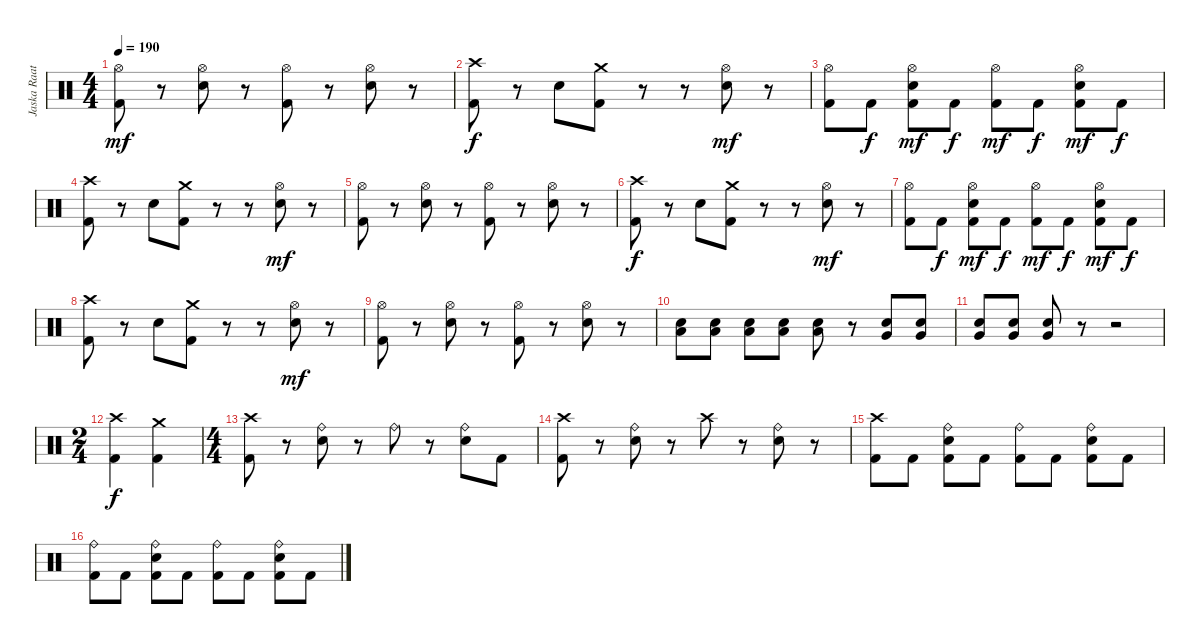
\track ("Jaska Raatikainen" "Jaska Raat") {instrument percussion}
\staff {score}
\articulation defaults
\ts (4 4)
\tempo 190
\clef neutral
\ks c
("Hi-Hat (open)" "Kick (hit) 2").8{dy mf} r.8 ("Hi-Hat (open)" "Snare (hit) 2").8 r.8 ("Hi-Hat (open)" "Kick (hit) 2").8 r.8 ("Hi-Hat (open)" "Snare (hit) 2").8 r.8 |
("Crash high (hit)" "Kick (hit) 2").8{dy f} r.8 "Snare (hit) 2".8 ("Crash medium (hit)" "Kick (hit) 2").8 r.8 r.8 ("Hi-Hat (open)" "Snare (hit) 2").8{dy mf} r.8 |
("Hi-Hat (open)" "Kick (hit) 2").8 "Kick (hit) 2".8{dy f} ("Hi-Hat (open)" "Snare (hit) 2" "Kick (hit) 2").8{dy mf} "Kick (hit) 2".8{dy f} ("Hi-Hat (open)" "Kick (hit) 2").8{dy mf} "Kick (hit) 2".8{dy f} ("Hi-Hat (open)" "Snare (hit) 2" "Kick (hit) 2").8{dy mf} "Kick (hit) 2".8{dy f} |
("Crash high (hit)" "Kick (hit) 2").8 r.8 "Snare (hit) 2".8 ("Crash medium (hit)" "Kick (hit) 2").8 r.8 r.8 ("Hi-Hat (open)" "Snare (hit) 2").8{dy mf} r.8 |
("Hi-Hat (open)" "Kick (hit) 2").8 r.8 ("Hi-Hat (open)" "Snare (hit) 2").8 r.8 ("Hi-Hat (open)" "Kick (hit) 2").8 r.8 ("Hi-Hat (open)" "Snare (hit) 2").8 r.8 |
("Crash high (hit)" "Kick (hit) 2").8{dy f} r.8 "Snare (hit) 2".8 ("Crash medium (hit)" "Kick (hit) 2").8 r.8 r.8 ("Hi-Hat (open)" "Snare (hit) 2").8{dy mf} r.8 |
("Hi-Hat (open)" "Kick (hit) 2").8 "Kick (hit) 2".8{dy f} ("Hi-Hat (open)" "Snare (hit) 2" "Kick (hit) 2").8{dy mf} "Kick (hit) 2".8{dy f} ("Hi-Hat (open)" "Kick (hit) 2").8{dy mf} "Kick (hit) 2".8{dy f} ("Hi-Hat (open)" "Snare (hit) 2" "Kick (hit) 2").8{dy mf} "Kick (hit) 2".8{dy f} |
("Crash high (hit)" "Kick (hit) 2").8 r.8 "Snare (hit) 2".8 ("Crash medium (hit)" "Kick (hit) 2").8 r.8 r.8 ("Hi-Hat (open)" "Snare (hit) 2").8{dy mf} r.8 |
("Hi-Hat (open)" "Kick (hit) 2").8 r.8 ("Hi-Hat (open)" "Snare (hit) 2").8 r.8 ("Hi-Hat (open)" "Kick (hit) 2").8 r.8 ("Hi-Hat (open)" "Snare (hit) 2").8 r.8 |
("Snare (hit) 2" "Low Tom (hit)").8 ("Snare (hit) 2" "Low Tom (hit)").8 ("Snare (hit) 2" "Low Tom (hit)").8 ("Snare (hit) 2" "Low Tom (hit)").8 ("Snare (hit) 2" "Low Tom (hit)").8 r.8 ("Snare (hit) 2" "Very Low Tom (hit)").8 ("Snare (hit) 2" "Very Low Tom (hit)").8 |
("Snare (hit) 2" "Very Low Tom (hit)").8 ("Snare (hit) 2" "Very Low Tom (hit)").8 ("Snare (hit) 2" "Very Low Tom (hit)").8 r.8 r.2 |
\ts (2 4)
("Crash high (hit)" "Kick (hit) 2").4{dy f} ("Crash medium (hit)" "Kick (hit) 2").4 |
\ts (4 4)
("Crash high (hit)" "Kick (hit) 2").8 r.8 ("Ride (bell)" "Snare (hit) 2").8 r.8 "Ride (bell)".8 r.8 ("Ride (bell)" "Snare (hit) 2").8 "Kick (hit) 2".8 |
("Crash high (hit)" "Kick (hit) 2").8 r.8 ("Ride (bell)" "Snare (hit) 2").8 r.8 "Crash high (hit)".8 r.8 ("Ride (bell)" "Snare (hit) 2").8 r.8 |
("Crash high (hit)" "Kick (hit) 2").8 "Kick (hit) 2".8 ("Ride (bell)" "Snare (hit) 2" "Kick (hit) 2").8 "Kick (hit) 2".8 ("Ride (bell)" "Kick (hit) 2").8 "Kick (hit) 2".8 ("Ride (bell)" "Snare (hit) 2" "Kick (hit) 2").8 "Kick (hit) 2".8 |
("Ride (bell)" "Kick (hit) 2").8 "Kick (hit) 2".8 ("Ride (bell)" "Snare (hit) 2" "Kick (hit) 2").8 "Kick (hit) 2".8 ("Ride (bell)" "Kick (hit) 2").8 "Kick (hit) 2".8 ("Ride (bell)" "Snare (hit) 2" "Kick (hit) 2").8 "Kick (hit) 2".8
